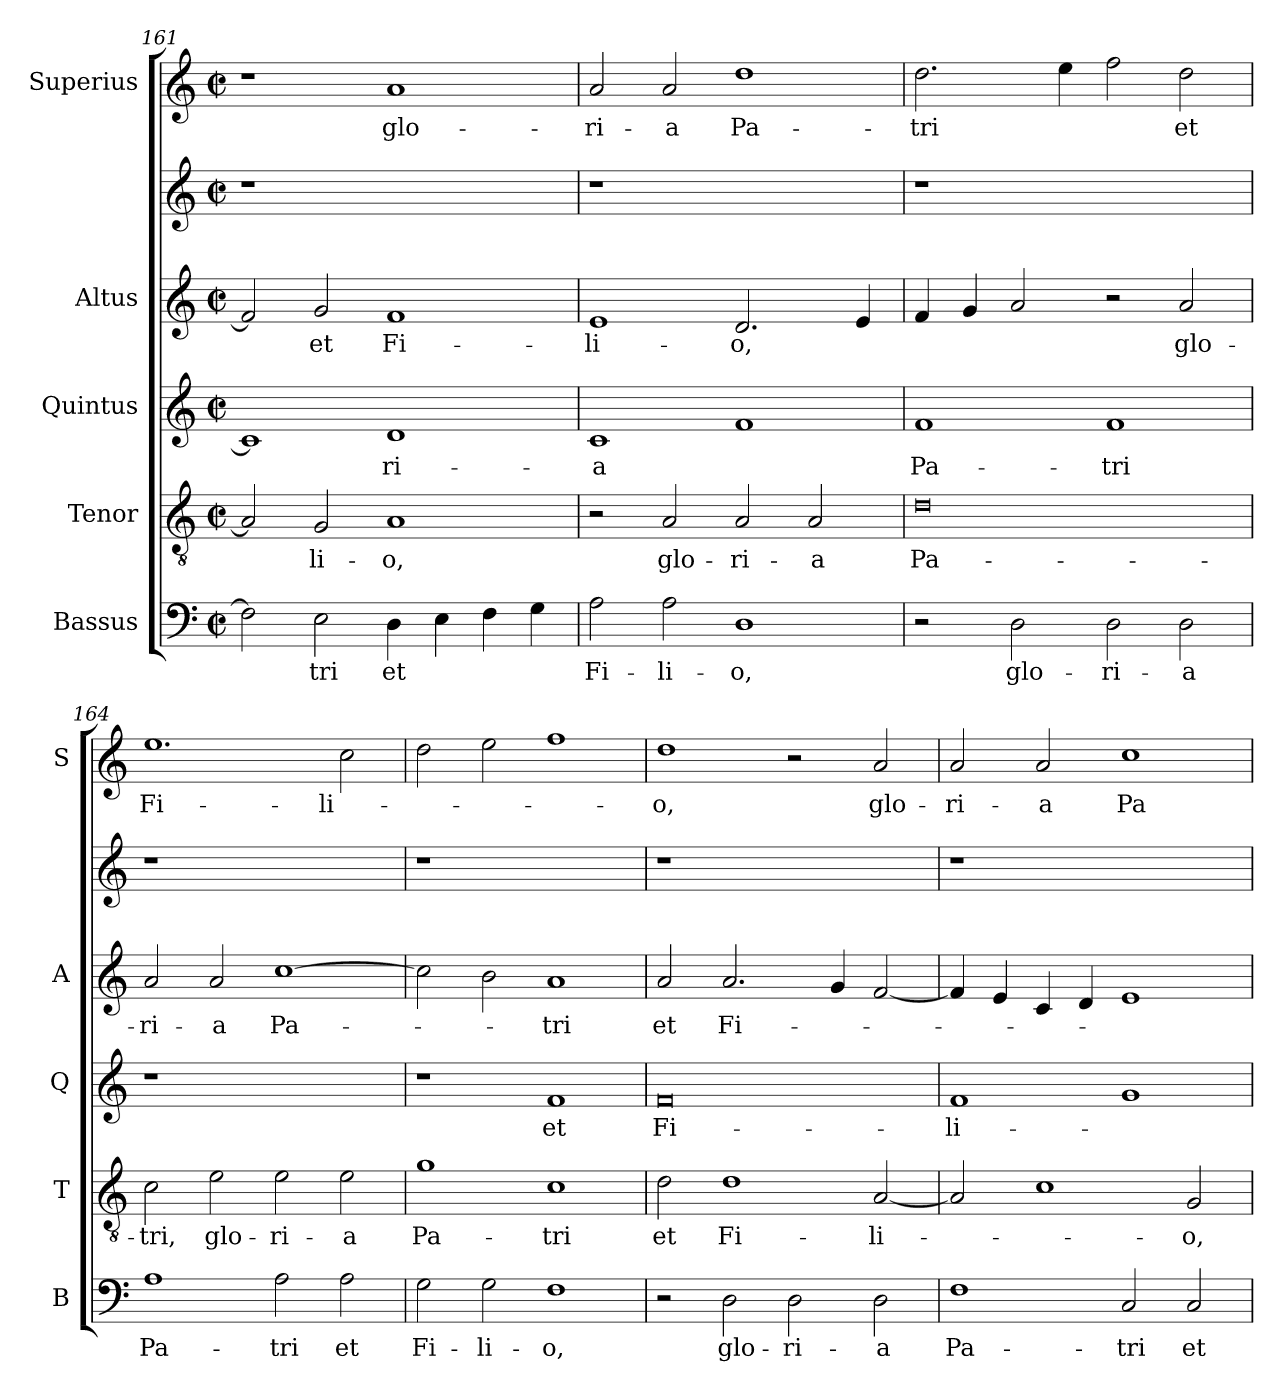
**kern	**text	**kern	**text	**kern	**text	**kern	**text	**kern	**kern	**text
*part6	*part6	*part5	*part5	*part4	*part4	*part3	*part3	*part2	*part1	*part1
*staff6	*staff6	*staff5	*staff5	*staff4	*staff4	*staff3	*staff3	*staff2	*staff1	*staff1
*I"Bassus	*	*I"Tenor	*	*I"Quintus	*	*I"Altus	*	*	*I"Superius	*
*I'B	*	*I'T	*	*I'Q	*	*I'A	*	*	*I'S	*
*clefF4	*	*clefGv2	*	*clefG2	*	*clefG2	*	*clefG2	*clefG2	*
*k[]	*	*k[]	*	*k[]	*	*k[]	*	*k[]	*k[]	*
*C:	*	*C:	*	*C:	*	*C:	*	*C:	*C:	*
*M2/2	*	*M2/2	*	*M2/2	*	*M2/2	*	*M2/2	*M2/2	*
*met(c|)	*	*met(c|)	*	*met(c|)	*	*met(c|)	*	*met(c|)	*met(c|)	*
=161	=161	=161	=161	=161	=161	=161	=161	=161	=161	=161
2F\]	.	2A/]	.	1c]	.	2f/]	.	1r	1r	.
!	!LO:LY:b	!	!LO:LY:b	!	!	!	!LO:LY:b	!	!	!
2E\	-tri	2G/	-li-	.	.	2g/	et	.	.	.
!	!LO:LY:b	!	!LO:LY:b	!	!LO:LY:b	!	!LO:LY:b	!	!	!LO:LY:b
4D\	et	1A	-o,	1d	-ri-	1f	Fi-	1ryy	1a	glo-
4E\	.	.	.	.	.	.	.	.	.	.
4F\	.	.	.	.	.	.	.	.	.	.
4G\	.	.	.	.	.	.	.	.	.	.
=162	=162	=162	=162	=162	=162	=162	=162	=162	=162	=162
!	!LO:LY:b	!	!	!	!LO:LY:b	!	!LO:LY:b	!	!	!LO:LY:b
2A\	Fi-	2r	.	1c	-a	1e	-li-	1r	2a/	-ri-
!	!LO:LY:b	!	!LO:LY:b	!	!	!	!	!	!	!LO:LY:b
2A\	-li-	2A/	glo-	.	.	.	.	.	2a/	-a
!	!LO:LY:b	!	!LO:LY:b	!	!	!	!LO:LY:b	!	!	!LO:LY:b
1D	-o,	2A/	-ri-	1f	.	2.d/	-o,	1ryy	1dd	Pa-
!	!	!	!LO:LY:b	!	!	!	!	!	!	!
.	.	2A/	-a	.	.	.	.	.	.	.
.	.	.	.	.	.	4e/	.	.	.	.
!!LO:PB:g=z
=163	=163	=163	=163	=163	=163	=163	=163	=163	=163	=163
!	!	!	!LO:LY:b	!	!LO:LY:b	!	!	!	!	!LO:LY:b
2r	.	0d	Pa-	1f	Pa-	4f/	.	1r	2.dd\	-tri
.	.	.	.	.	.	4g/	.	.	.	.
!	!LO:LY:b	!	!	!	!	!	!	!	!	!
2D\	glo-	.	.	.	.	2a/	.	.	.	.
.	.	.	.	.	.	.	.	.	4ee\	.
!	!LO:LY:b	!	!	!	!LO:LY:b	!	!	!	!	!
2D\	-ri-	.	.	1f	-tri	2r	.	1ryy	2ff\	.
!	!LO:LY:b	!	!	!	!	!	!LO:LY:b	!	!	!LO:LY:b
2D\	-a	.	.	.	.	2a/	glo-	.	2dd\	et
=164	=164	=164	=164	=164	=164	=164	=164	=164	=164	=164
!	!LO:LY:b	!	!LO:LY:b	!	!	!	!LO:LY:b	!	!	!LO:LY:b
1A	Pa-	2c\	-tri,	1r	.	2a/	-ri-	1r	1.ee	Fi-
!	!	!	!LO:LY:b	!	!	!	!LO:LY:b	!	!	!
.	.	2e\	glo-	.	.	2a/	-a	.	.	.
!	!LO:LY:b	!	!LO:LY:b	!	!	!	!LO:LY:b	!	!	!
2A\	-tri	2e\	-ri-	1ryy	.	[1cc	Pa-	1ryy	.	.
!	!LO:LY:b	!	!LO:LY:b	!	!	!	!	!	!	!LO:LY:b
2A\	et	2e\	-a	.	.	.	.	.	2cc\	-li-
=165	=165	=165	=165	=165	=165	=165	=165	=165	=165	=165
!	!LO:LY:b	!	!LO:LY:b	!	!	!	!	!	!	!
2G\	Fi-	1g	Pa-	1r	.	2cc\]	.	1r	2dd\	.
!	!LO:LY:b	!	!	!	!	!	!	!	!	!
2G\	-li-	.	.	.	.	2b\	.	.	2ee\	.
!	!LO:LY:b	!	!LO:LY:b	!	!LO:LY:b	!	!LO:LY:b	!	!	!
1F	-o,	1c	-tri	1f	et	1a	-tri	1ryy	1ff	.
=166	=166	=166	=166	=166	=166	=166	=166	=166	=166	=166
!	!	!	!LO:LY:b	!	!LO:LY:b	!	!LO:LY:b	!	!	!LO:LY:b
2r	.	2d\	et	0f	Fi-	2a/	et	1r	1dd	-o,
!	!LO:LY:b	!	!LO:LY:b	!	!	!	!LO:LY:b	!	!	!
2D\	glo-	1d	Fi-	.	.	2.a/	Fi-	.	.	.
!	!LO:LY:b	!	!	!	!	!	!	!	!	!
2D\	-ri-	.	.	.	.	.	.	1ryy	2r	.
.	.	.	.	.	.	4g/	.	.	.	.
!	!LO:LY:b	!	!LO:LY:b	!	!	!	!	!	!	!LO:LY:b
2D\	-a	[2A/	-li-	.	.	[2f/	.	.	2a/	glo-
=167	=167	=167	=167	=167	=167	=167	=167	=167	=167	=167
!	!LO:LY:b	!	!	!	!LO:LY:b	!	!	!	!	!LO:LY:b
1F	Pa-	2A/]	.	1f	-li-	4f/]	.	1r	2a/	-ri-
.	.	.	.	.	.	4e/	.	.	.	.
!	!	!	!	!	!	!	!	!	!	!LO:LY:b
.	.	1c	.	.	.	4c/	.	.	2a/	-a
.	.	.	.	.	.	4d/	.	.	.	.
!	!LO:LY:b	!	!	!	!	!	!	!	!	!LO:LY:b
2C/	-tri	.	.	1g	.	1e	.	1ryy	1cc	Pa-
!	!LO:LY:b	!	!LO:LY:b	!	!	!	!	!	!	!
2C/	et	2G/	-o,	.	.	.	.	.	.	.
=	=	=	=	=	=	=	=	=	=	=
*-	*-	*-	*-	*-	*-	*-	*-	*-	*-	*-
